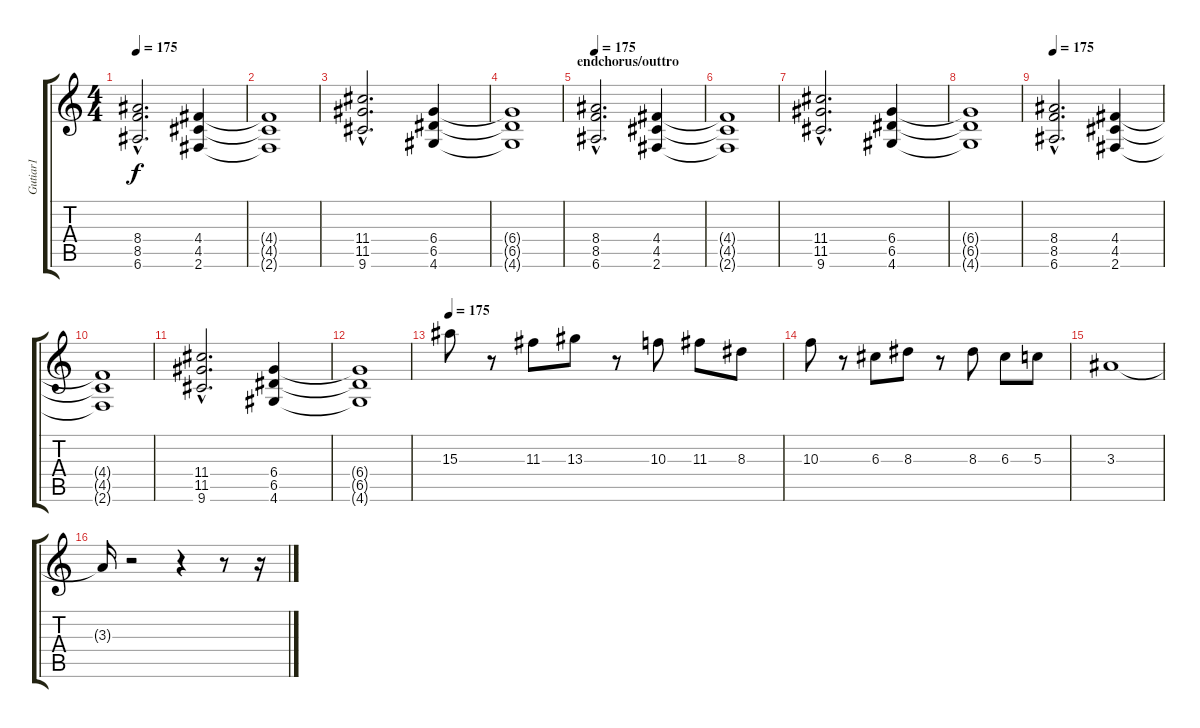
\track ("Gutiar1" "Gutiar1") {instrument distortionguitar}
\staff {score tabs}
\tuning (E4 B3 G3 D3 A2 E2) {hide}
\ts (4 4)
\tempo 175
\clef g2
\ks c
(8.4{hac} 8.5{hac} 6.6{hac}).2{d dy f} (4.4 4.5 2.6).4 |
(4.4{t} 4.5{t} 2.6{t}).1 |
(11.4{hac} 11.5{hac} 9.6{hac}).2{d} (6.4 6.5 4.6).4 |
(6.4{t} 6.5{t} 4.6{t}).1 |
\section ("" "endchorus/outtro")
\tempo 175
(8.4{hac} 8.5{hac} 6.6{hac}).2{d} (4.4 4.5 2.6).4 |
(4.4{t} 4.5{t} 2.6{t}).1 |
(11.4{hac} 11.5{hac} 9.6{hac}).2{d} (6.4 6.5 4.6).4 |
(6.4{t} 6.5{t} 4.6{t}).1 |
\tempo 175
(8.4{hac} 8.5{hac} 6.6{hac}).2{d} (4.4 4.5 2.6).4 |
(4.4{t} 4.5{t} 2.6{t}).1 |
(11.4{hac} 11.5{hac} 9.6{hac}).2{d} (6.4 6.5 4.6).4 |
(6.4{t} 6.5{t} 4.6{t}).1 |
\tempo 175
15.3.8 r.8 11.3.8 13.3.8 r.8 10.3.8 11.3.8 8.3.8 |
10.3.8 r.8 6.3.8 8.3.8 r.8 8.3.8 6.3.8 5.3.8 |
3.3.1 |
3.3{t}.16 r.2 r.4 r.8 r.16
